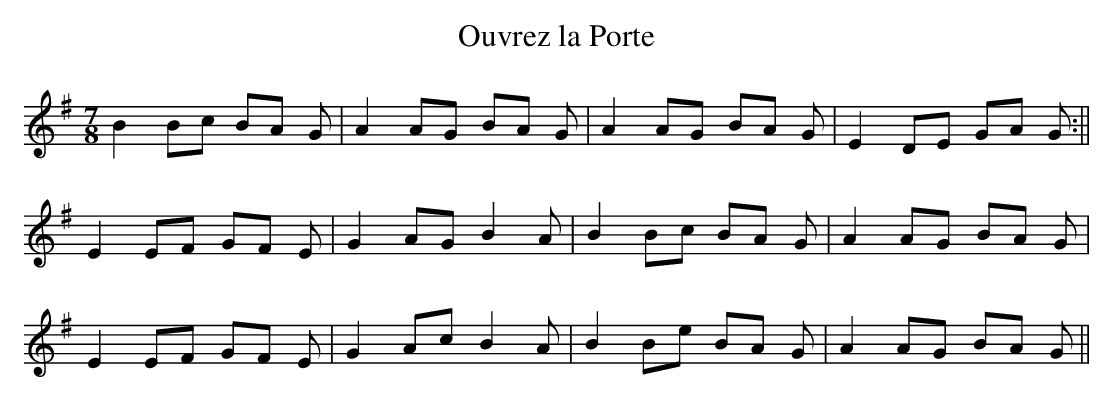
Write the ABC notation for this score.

X:1
T:Ouvrez la Porte
M:7/8
L:1/8
K:G
B2 Bc BA G|A2 AG BA G|A2 AG BA G|E2 DE GA G:||
E2 EF GF E|G2 AG B2 A|B2 Bc BA G|A2 AG BA G|
E2 EF GF E|G2 Ac B2 A|B2 Be BA G|A2 AG BA G||
